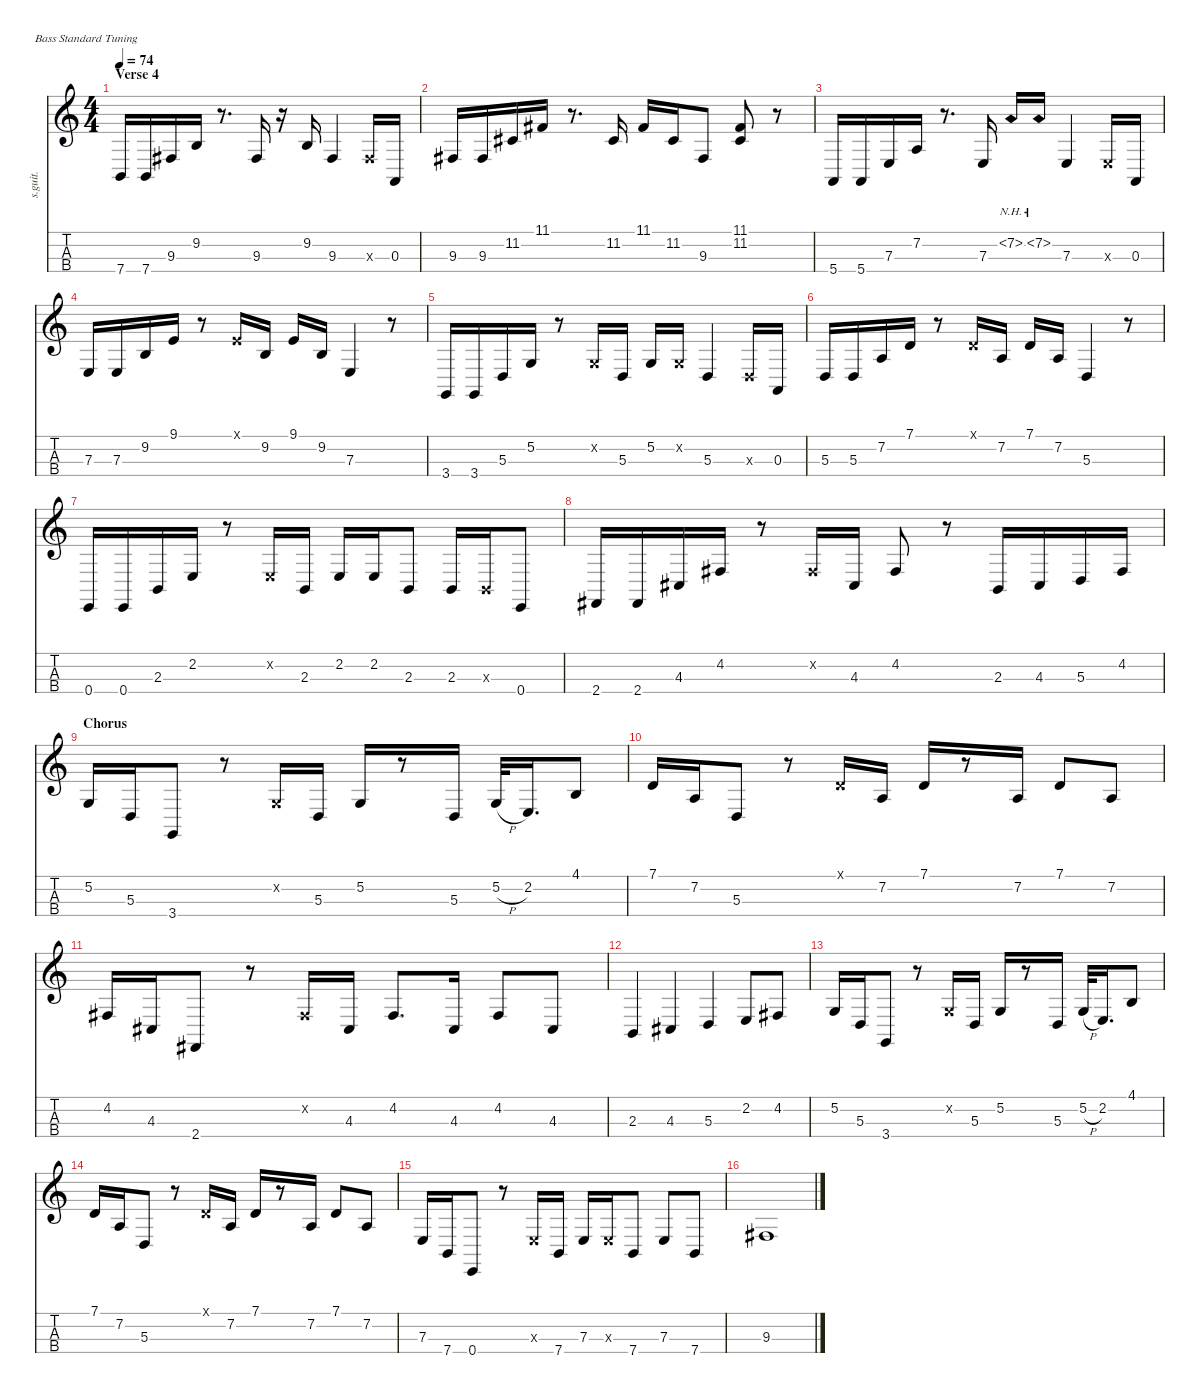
\defaultSystemsLayout 4
\hideDynamics
\bracketExtendMode nobrackets
\track ("Randy Meisner - Bass" "s.guit.") {instrument electricbassfinger}
\staff {score tabs}
\tuning (G2 D2 A1 E1)
\ts (4 4)
\section ("" "Verse 4")
\tempo 74
\clef g2
\ks c
7.4.16{lyrics (0 "") lyrics (1 "") lyrics (2 "") lyrics (3 "") lyrics (4 "") dy f} 7.4.16{lyrics (0 "") lyrics (1 "") lyrics (2 "") lyrics (3 "") lyrics (4 "")} 9.3{acc #}.16{lyrics (0 "") lyrics (1 "") lyrics (2 "") lyrics (3 "") lyrics (4 "")} 9.2.16{lyrics (0 "") lyrics (1 "") lyrics (2 "") lyrics (3 "") lyrics (4 "")} r.8{d} 9.3{acc #}.16{lyrics (0 "") lyrics (1 "") lyrics (2 "") lyrics (3 "") lyrics (4 "")} r.16 9.2.16{lyrics (0 "") lyrics (1 "") lyrics (2 "") lyrics (3 "") lyrics (4 "")} 9.3{acc #}.4{lyrics (0 "") lyrics (1 "") lyrics (2 "") lyrics (3 "") lyrics (4 "")} 9.3{x acc #}.16{lyrics (0 "") lyrics (1 "") lyrics (2 "") lyrics (3 "") lyrics (4 "")} 0.3.16{lyrics (0 "") lyrics (1 "") lyrics (2 "") lyrics (3 "") lyrics (4 "")} |
9.3{acc #}.16{lyrics (0 "") lyrics (1 "") lyrics (2 "") lyrics (3 "") lyrics (4 "")} 9.3{acc #}.16{lyrics (0 "") lyrics (1 "") lyrics (2 "") lyrics (3 "") lyrics (4 "")} 11.2{acc #}.16{lyrics (0 "") lyrics (1 "") lyrics (2 "") lyrics (3 "") lyrics (4 "")} 11.1{acc #}.16{lyrics (0 "") lyrics (1 "") lyrics (2 "") lyrics (3 "") lyrics (4 "")} r.8{d} 11.2{acc #}.16{lyrics (0 "") lyrics (1 "") lyrics (2 "") lyrics (3 "") lyrics (4 "")} 11.1{acc #}.16{lyrics (0 "") lyrics (1 "") lyrics (2 "") lyrics (3 "") lyrics (4 "")} 11.2{acc #}.16{lyrics (0 "") lyrics (1 "") lyrics (2 "") lyrics (3 "") lyrics (4 "")} 9.3{acc #}.8{lyrics (0 "") lyrics (1 "") lyrics (2 "") lyrics (3 "") lyrics (4 "")} (11.1{acc #} 11.2{acc #}).8{lyrics (0 "") lyrics (1 "") lyrics (2 "") lyrics (3 "") lyrics (4 "")} r.8 |
5.4.16{lyrics (0 "") lyrics (1 "") lyrics (2 "") lyrics (3 "") lyrics (4 "")} 5.4.16{lyrics (0 "") lyrics (1 "") lyrics (2 "") lyrics (3 "") lyrics (4 "")} 7.3.16{lyrics (0 "") lyrics (1 "") lyrics (2 "") lyrics (3 "") lyrics (4 "")} 7.2.16{lyrics (0 "") lyrics (1 "") lyrics (2 "") lyrics (3 "") lyrics (4 "")} r.8{d} 7.3.16{lyrics (0 "") lyrics (1 "") lyrics (2 "") lyrics (3 "") lyrics (4 "")} 7.2{nh}.16{lyrics (0 "") lyrics (1 "") lyrics (2 "") lyrics (3 "") lyrics (4 "")} 7.2{nh}.16{lyrics (0 "") lyrics (1 "") lyrics (2 "") lyrics (3 "") lyrics (4 "")} 7.3.4{lyrics (0 "") lyrics (1 "") lyrics (2 "") lyrics (3 "") lyrics (4 "")} 7.3{x}.16{lyrics (0 "") lyrics (1 "") lyrics (2 "") lyrics (3 "") lyrics (4 "")} 0.3.16{lyrics (0 "") lyrics (1 "") lyrics (2 "") lyrics (3 "") lyrics (4 "")} |
7.3.16{lyrics (0 "") lyrics (1 "") lyrics (2 "") lyrics (3 "") lyrics (4 "")} 7.3.16{lyrics (0 "") lyrics (1 "") lyrics (2 "") lyrics (3 "") lyrics (4 "")} 9.2.16{lyrics (0 "") lyrics (1 "") lyrics (2 "") lyrics (3 "") lyrics (4 "")} 9.1.16{lyrics (0 "") lyrics (1 "") lyrics (2 "") lyrics (3 "") lyrics (4 "")} r.8 9.1{x}.16{lyrics (0 "") lyrics (1 "") lyrics (2 "") lyrics (3 "") lyrics (4 "")} 9.2.16{lyrics (0 "") lyrics (1 "") lyrics (2 "") lyrics (3 "") lyrics (4 "")} 9.1.16{lyrics (0 "") lyrics (1 "") lyrics (2 "") lyrics (3 "") lyrics (4 "")} 9.2.16{lyrics (0 "") lyrics (1 "") lyrics (2 "") lyrics (3 "") lyrics (4 "")} 7.3.4{lyrics (0 "") lyrics (1 "") lyrics (2 "") lyrics (3 "") lyrics (4 "")} r.8 |
3.4.16{lyrics (0 "") lyrics (1 "") lyrics (2 "") lyrics (3 "") lyrics (4 "")} 3.4.16{lyrics (0 "") lyrics (1 "") lyrics (2 "") lyrics (3 "") lyrics (4 "")} 5.3.16{lyrics (0 "") lyrics (1 "") lyrics (2 "") lyrics (3 "") lyrics (4 "")} 5.2.16{lyrics (0 "") lyrics (1 "") lyrics (2 "") lyrics (3 "") lyrics (4 "")} r.8 5.2{x}.16{lyrics (0 "") lyrics (1 "") lyrics (2 "") lyrics (3 "") lyrics (4 "")} 5.3.16{lyrics (0 "") lyrics (1 "") lyrics (2 "") lyrics (3 "") lyrics (4 "")} 5.2.16{lyrics (0 "") lyrics (1 "") lyrics (2 "") lyrics (3 "") lyrics (4 "")} 5.2{x}.16{lyrics (0 "") lyrics (1 "") lyrics (2 "") lyrics (3 "") lyrics (4 "")} 5.3.4{lyrics (0 "") lyrics (1 "") lyrics (2 "") lyrics (3 "") lyrics (4 "")} 5.3{x}.16{lyrics (0 "") lyrics (1 "") lyrics (2 "") lyrics (3 "") lyrics (4 "")} 0.3.16{lyrics (0 "") lyrics (1 "") lyrics (2 "") lyrics (3 "") lyrics (4 "")} |
5.3.16{lyrics (0 "") lyrics (1 "") lyrics (2 "") lyrics (3 "") lyrics (4 "")} 5.3.16{lyrics (0 "") lyrics (1 "") lyrics (2 "") lyrics (3 "") lyrics (4 "")} 7.2.16{lyrics (0 "") lyrics (1 "") lyrics (2 "") lyrics (3 "") lyrics (4 "")} 7.1.16{lyrics (0 "") lyrics (1 "") lyrics (2 "") lyrics (3 "") lyrics (4 "")} r.8 7.1{x}.16{lyrics (0 "") lyrics (1 "") lyrics (2 "") lyrics (3 "") lyrics (4 "")} 7.2.16{lyrics (0 "") lyrics (1 "") lyrics (2 "") lyrics (3 "") lyrics (4 "")} 7.1.16{lyrics (0 "") lyrics (1 "") lyrics (2 "") lyrics (3 "") lyrics (4 "")} 7.2.16{lyrics (0 "") lyrics (1 "") lyrics (2 "") lyrics (3 "") lyrics (4 "")} 5.3.4{lyrics (0 "") lyrics (1 "") lyrics (2 "") lyrics (3 "") lyrics (4 "")} r.8 |
0.4.16{lyrics (0 "") lyrics (1 "") lyrics (2 "") lyrics (3 "") lyrics (4 "")} 0.4.16{lyrics (0 "") lyrics (1 "") lyrics (2 "") lyrics (3 "") lyrics (4 "")} 2.3.16{lyrics (0 "") lyrics (1 "") lyrics (2 "") lyrics (3 "") lyrics (4 "")} 2.2.16{lyrics (0 "") lyrics (1 "") lyrics (2 "") lyrics (3 "") lyrics (4 "")} r.8 2.2{x}.16{lyrics (0 "") lyrics (1 "") lyrics (2 "") lyrics (3 "") lyrics (4 "")} 2.3.16{lyrics (0 "") lyrics (1 "") lyrics (2 "") lyrics (3 "") lyrics (4 "")} 2.2.16{lyrics (0 "") lyrics (1 "") lyrics (2 "") lyrics (3 "") lyrics (4 "")} 2.2.16{lyrics (0 "") lyrics (1 "") lyrics (2 "") lyrics (3 "") lyrics (4 "")} 2.3.8{lyrics (0 "") lyrics (1 "") lyrics (2 "") lyrics (3 "") lyrics (4 "")} 2.3.16{lyrics (0 "") lyrics (1 "") lyrics (2 "") lyrics (3 "") lyrics (4 "")} 2.3{x}.16{lyrics (0 "") lyrics (1 "") lyrics (2 "") lyrics (3 "") lyrics (4 "")} 0.4.8{lyrics (0 "") lyrics (1 "") lyrics (2 "") lyrics (3 "") lyrics (4 "")} |
2.4{acc #}.16{lyrics (0 "") lyrics (1 "") lyrics (2 "") lyrics (3 "") lyrics (4 "")} 2.4{acc #}.16{lyrics (0 "") lyrics (1 "") lyrics (2 "") lyrics (3 "") lyrics (4 "")} 4.3{acc #}.16{lyrics (0 "") lyrics (1 "") lyrics (2 "") lyrics (3 "") lyrics (4 "")} 4.2{acc #}.16{lyrics (0 "") lyrics (1 "") lyrics (2 "") lyrics (3 "") lyrics (4 "")} r.8 4.2{x acc #}.16{lyrics (0 "") lyrics (1 "") lyrics (2 "") lyrics (3 "") lyrics (4 "")} 4.3{acc #}.16{lyrics (0 "") lyrics (1 "") lyrics (2 "") lyrics (3 "") lyrics (4 "")} 4.2{acc #}.8{lyrics (0 "") lyrics (1 "") lyrics (2 "") lyrics (3 "") lyrics (4 "")} r.8 2.3.16{lyrics (0 "") lyrics (1 "") lyrics (2 "") lyrics (3 "") lyrics (4 "")} 4.3{acc #}.16{lyrics (0 "") lyrics (1 "") lyrics (2 "") lyrics (3 "") lyrics (4 "")} 5.3.16{lyrics (0 "") lyrics (1 "") lyrics (2 "") lyrics (3 "") lyrics (4 "")} 4.2{acc #}.16{lyrics (0 "") lyrics (1 "") lyrics (2 "") lyrics (3 "") lyrics (4 "")} |
\section ("" "Chorus")
5.2.16{lyrics (0 "") lyrics (1 "") lyrics (2 "") lyrics (3 "") lyrics (4 "")} 5.3.16{lyrics (0 "") lyrics (1 "") lyrics (2 "") lyrics (3 "") lyrics (4 "")} 3.4.8{lyrics (0 "") lyrics (1 "") lyrics (2 "") lyrics (3 "") lyrics (4 "")} r.8 5.2{x}.16{lyrics (0 "") lyrics (1 "") lyrics (2 "") lyrics (3 "") lyrics (4 "")} 5.3.16{lyrics (0 "") lyrics (1 "") lyrics (2 "") lyrics (3 "") lyrics (4 "")} 5.2.16{lyrics (0 "") lyrics (1 "") lyrics (2 "") lyrics (3 "") lyrics (4 "")} r.8 5.3.16{lyrics (0 "") lyrics (1 "") lyrics (2 "") lyrics (3 "") lyrics (4 "")} 5.2{h}.32{lyrics (0 "") lyrics (1 "") lyrics (2 "") lyrics (3 "") lyrics (4 "")} 2.2.16{d lyrics (0 "") lyrics (1 "") lyrics (2 "") lyrics (3 "") lyrics (4 "")} 4.1.8{lyrics (0 "") lyrics (1 "") lyrics (2 "") lyrics (3 "") lyrics (4 "")} |
7.1.16{lyrics (0 "") lyrics (1 "") lyrics (2 "") lyrics (3 "") lyrics (4 "")} 7.2.16{lyrics (0 "") lyrics (1 "") lyrics (2 "") lyrics (3 "") lyrics (4 "")} 5.3.8{lyrics (0 "") lyrics (1 "") lyrics (2 "") lyrics (3 "") lyrics (4 "")} r.8 7.1{x}.16{lyrics (0 "") lyrics (1 "") lyrics (2 "") lyrics (3 "") lyrics (4 "")} 7.2.16{lyrics (0 "") lyrics (1 "") lyrics (2 "") lyrics (3 "") lyrics (4 "")} 7.1.16{lyrics (0 "") lyrics (1 "") lyrics (2 "") lyrics (3 "") lyrics (4 "")} r.8 7.2.16{lyrics (0 "") lyrics (1 "") lyrics (2 "") lyrics (3 "") lyrics (4 "")} 7.1.8{lyrics (0 "") lyrics (1 "") lyrics (2 "") lyrics (3 "") lyrics (4 "")} 7.2.8{lyrics (0 "") lyrics (1 "") lyrics (2 "") lyrics (3 "") lyrics (4 "")} |
4.2{acc #}.16{lyrics (0 "") lyrics (1 "") lyrics (2 "") lyrics (3 "") lyrics (4 "")} 4.3{acc #}.16{lyrics (0 "") lyrics (1 "") lyrics (2 "") lyrics (3 "") lyrics (4 "")} 2.4{acc #}.8{lyrics (0 "") lyrics (1 "") lyrics (2 "") lyrics (3 "") lyrics (4 "")} r.8 4.2{x acc #}.16{lyrics (0 "") lyrics (1 "") lyrics (2 "") lyrics (3 "") lyrics (4 "")} 4.3{acc #}.16{lyrics (0 "") lyrics (1 "") lyrics (2 "") lyrics (3 "") lyrics (4 "")} 4.2{acc #}.8{d lyrics (0 "") lyrics (1 "") lyrics (2 "") lyrics (3 "") lyrics (4 "")} 4.3{acc #}.16{lyrics (0 "") lyrics (1 "") lyrics (2 "") lyrics (3 "") lyrics (4 "")} 4.2{acc #}.8{lyrics (0 "") lyrics (1 "") lyrics (2 "") lyrics (3 "") lyrics (4 "")} 4.3{acc #}.8{lyrics (0 "") lyrics (1 "") lyrics (2 "") lyrics (3 "") lyrics (4 "")} |
2.3.4{lyrics (0 "") lyrics (1 "") lyrics (2 "") lyrics (3 "") lyrics (4 "")} 4.3{acc #}.4{lyrics (0 "") lyrics (1 "") lyrics (2 "") lyrics (3 "") lyrics (4 "")} 5.3.4{lyrics (0 "") lyrics (1 "") lyrics (2 "") lyrics (3 "") lyrics (4 "")} 2.2.8{lyrics (0 "") lyrics (1 "") lyrics (2 "") lyrics (3 "") lyrics (4 "")} 4.2{acc #}.8{lyrics (0 "") lyrics (1 "") lyrics (2 "") lyrics (3 "") lyrics (4 "")} |
5.2.16{lyrics (0 "") lyrics (1 "") lyrics (2 "") lyrics (3 "") lyrics (4 "")} 5.3.16{lyrics (0 "") lyrics (1 "") lyrics (2 "") lyrics (3 "") lyrics (4 "")} 3.4.8{lyrics (0 "") lyrics (1 "") lyrics (2 "") lyrics (3 "") lyrics (4 "")} r.8 5.2{x}.16{lyrics (0 "") lyrics (1 "") lyrics (2 "") lyrics (3 "") lyrics (4 "")} 5.3.16{lyrics (0 "") lyrics (1 "") lyrics (2 "") lyrics (3 "") lyrics (4 "")} 5.2.16{lyrics (0 "") lyrics (1 "") lyrics (2 "") lyrics (3 "") lyrics (4 "")} r.8 5.3.16{lyrics (0 "") lyrics (1 "") lyrics (2 "") lyrics (3 "") lyrics (4 "")} 5.2{h}.32{lyrics (0 "") lyrics (1 "") lyrics (2 "") lyrics (3 "") lyrics (4 "")} 2.2.16{d lyrics (0 "") lyrics (1 "") lyrics (2 "") lyrics (3 "") lyrics (4 "")} 4.1.8{lyrics (0 "") lyrics (1 "") lyrics (2 "") lyrics (3 "") lyrics (4 "")} |
7.1.16{lyrics (0 "") lyrics (1 "") lyrics (2 "") lyrics (3 "") lyrics (4 "")} 7.2.16{lyrics (0 "") lyrics (1 "") lyrics (2 "") lyrics (3 "") lyrics (4 "")} 5.3.8{lyrics (0 "") lyrics (1 "") lyrics (2 "") lyrics (3 "") lyrics (4 "")} r.8 7.1{x}.16{lyrics (0 "") lyrics (1 "") lyrics (2 "") lyrics (3 "") lyrics (4 "")} 7.2.16{lyrics (0 "") lyrics (1 "") lyrics (2 "") lyrics (3 "") lyrics (4 "")} 7.1.16{lyrics (0 "") lyrics (1 "") lyrics (2 "") lyrics (3 "") lyrics (4 "")} r.8 7.2.16{lyrics (0 "") lyrics (1 "") lyrics (2 "") lyrics (3 "") lyrics (4 "")} 7.1.8{lyrics (0 "") lyrics (1 "") lyrics (2 "") lyrics (3 "") lyrics (4 "")} 7.2.8{lyrics (0 "") lyrics (1 "") lyrics (2 "") lyrics (3 "") lyrics (4 "")} |
7.3.16{lyrics (0 "") lyrics (1 "") lyrics (2 "") lyrics (3 "") lyrics (4 "")} 7.4.16{lyrics (0 "") lyrics (1 "") lyrics (2 "") lyrics (3 "") lyrics (4 "")} 0.4.8{lyrics (0 "") lyrics (1 "") lyrics (2 "") lyrics (3 "") lyrics (4 "")} r.8 7.3{x}.16{lyrics (0 "") lyrics (1 "") lyrics (2 "") lyrics (3 "") lyrics (4 "")} 7.4.16{lyrics (0 "") lyrics (1 "") lyrics (2 "") lyrics (3 "") lyrics (4 "")} 7.3.16{lyrics (0 "") lyrics (1 "") lyrics (2 "") lyrics (3 "") lyrics (4 "")} 7.3{x}.16{lyrics (0 "") lyrics (1 "") lyrics (2 "") lyrics (3 "") lyrics (4 "")} 7.4.8{lyrics (0 "") lyrics (1 "") lyrics (2 "") lyrics (3 "") lyrics (4 "")} 7.3.8{lyrics (0 "") lyrics (1 "") lyrics (2 "") lyrics (3 "") lyrics (4 "")} 7.4.8{lyrics (0 "") lyrics (1 "") lyrics (2 "") lyrics (3 "") lyrics (4 "")} |
9.3{acc #}.1{lyrics (0 "") lyrics (1 "") lyrics (2 "") lyrics (3 "") lyrics (4 "")}
